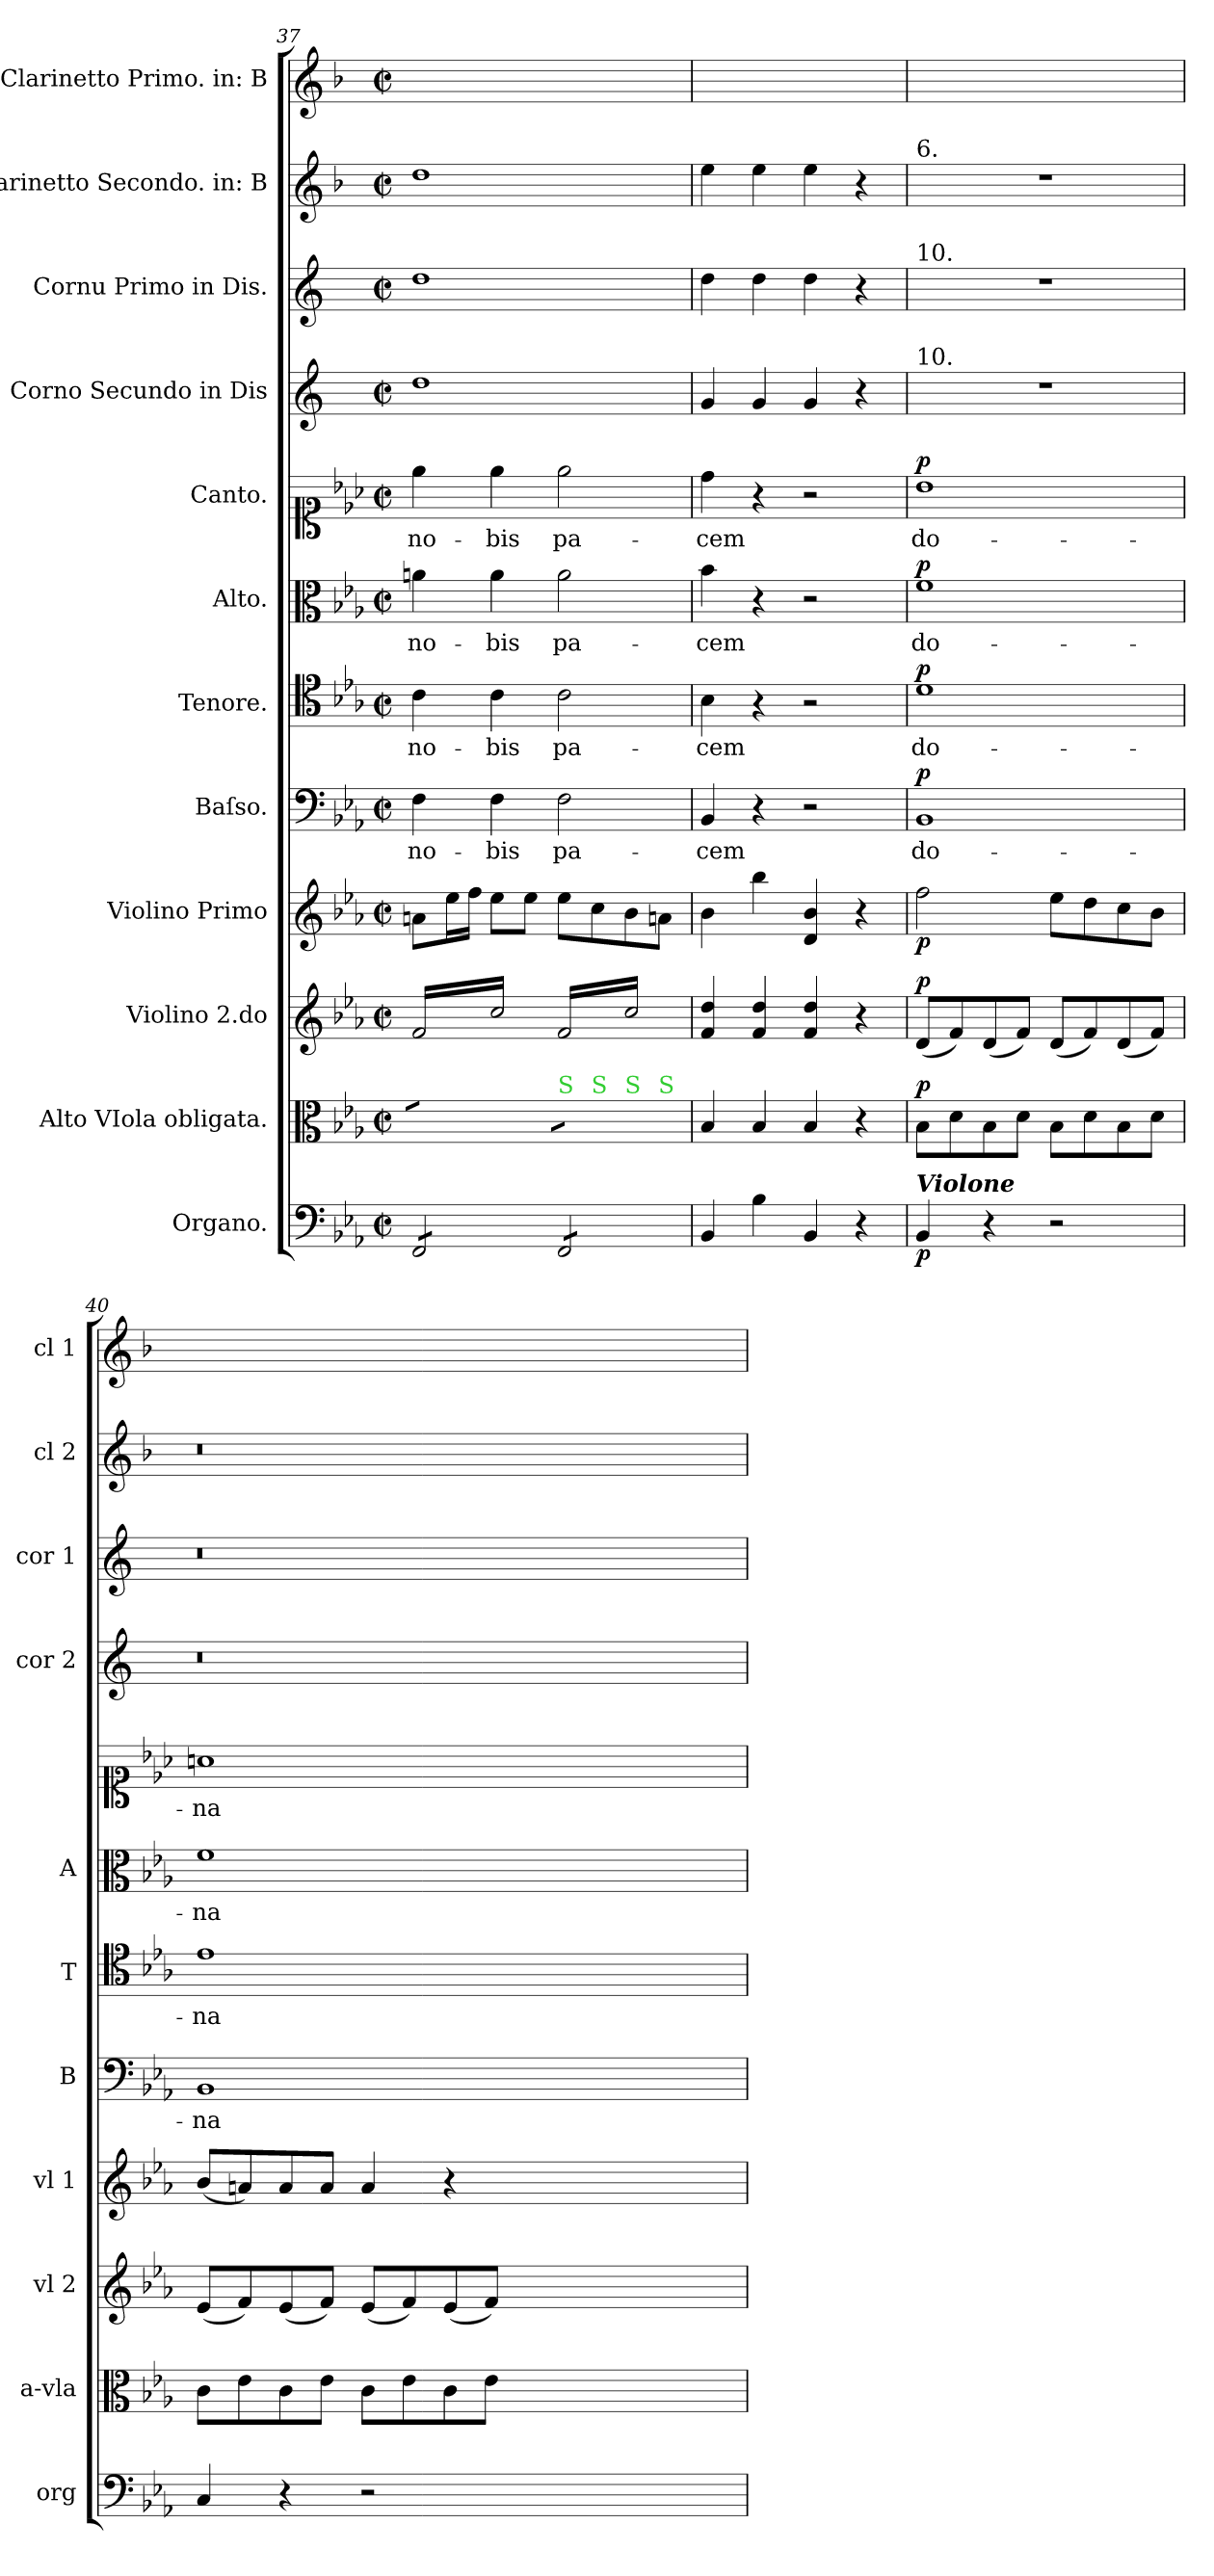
**kern	**dynam	**kern	**dynam	**kern	**dynam	**kern	**dynam	**kern	**text	**dynam	**kern	**text	**dynam	**kern	**text	**dynam	**kern	**text	**dynam	**kern	**kern	**kern	**kern
*part12	*part12	*part11	*part11	*part10	*part10	*part9	*part9	*part8	*part8	*part8	*part7	*part7	*part7	*part6	*part6	*part6	*part5	*part5	*part5	*part4	*part3	*part2	*part1
*staff12	*staff12	*staff11	*staff11	*staff10	*staff10	*staff9	*staff9	*staff8	*staff8	*staff8	*staff7	*staff7	*staff7	*staff6	*staff6	*staff6	*staff5	*staff5	*staff5	*staff4	*staff3	*staff2	*staff1
*I"Organo.	*	*I"Alto VIola obligata.	*	*I"Violino 2.do	*	*I"Violino Primo	*	*I"Baſso.	*	*	*I"Tenore.	*	*	*I"Alto.	*	*	*I"Canto.	*	*	*I"Corno Secundo in Dis	*I"Cornu Primo in Dis.	*I"Clarinetto Secondo. in: B	*I"Clarinetto Primo. in: B
*I'org	*	*I'a-vla	*	*I'vl 2	*	*I'vl 1	*	*I'B	*	*	*I'T	*	*	*I'A	*	*	*	*	*	*I'cor 2	*I'cor 1	*I'cl 2	*I'cl 1
*clefF4	*	*clefC3	*	*clefG2	*	*clefG2	*	*clefF4	*	*	*clefC4	*	*	*clefC3	*	*	*clefC1	*	*	*clefG2	*clefG2	*clefG2	*clefG2
*	*	*	*	*	*	*	*	*	*	*	*	*	*	*	*	*	*	*	*	*ITrd5c9	*ITrd5c9	*ITrd1c2	*ITrd1c2
*k[b-e-a-]	*	*k[b-e-a-]	*	*k[b-e-a-]	*	*k[b-e-a-]	*	*k[b-e-a-]	*	*	*k[b-e-a-]	*	*	*k[b-e-a-]	*	*	*k[b-e-a-]	*	*	*k[b-e-a-]	*k[b-e-a-]	*k[b-e-a-]	*k[b-e-a-]
*E-:	*	*E-:	*	*E-:	*	*E-:	*	*E-:	*	*	*E-:	*	*	*E-:	*	*	*E-:	*	*	*E-:	*E-:	*E-:	*E-:
*M2/2	*	*M2/2	*	*M2/2	*	*M2/2	*	*M2/2	*	*	*M2/2	*	*	*M2/2	*	*	*M2/2	*	*	*M2/2	*M2/2	*M2/2	*M2/2
*met(c|)	*	*met(c|)	*	*met(c|)	*	*met(c|)	*	*met(c|)	*	*	*met(c|)	*	*	*met(c|)	*	*	*met(c|)	*	*	*met(c|)	*met(c|)	*met(c|)	*met(c|)
=37	=37	=37	=37	=37	=37	=37	=37	=37	=37	=37	=37	=37	=37	=37	=37	=37	=37	=37	=37	=37	=37	=37	=37
*	*	*^	*	*	*	*	*	*	*	*	*	*	*	*	*	*	*	*	*	*	*	*	*
!	!	!LO:TX:a:color=crimson:t=⚠	!	!	!	!	!	!	!	!	!	!	!	!	!	!	!	!	!	!	!	!	!	!
!	!	!	!	!	!	!	!	!	!	!	!	!	!	!	!	!LO:LY:i	!	!	!	!	!	!	!	!
*tremolo	*	*	*	*	*	*	*	*	*	*	*	*	*	*	*	*	*	*	*	*	*	*	*	*
*	*	*tremolo	*	*	*	*	*	*	*	*	*	*	*	*	*	*	*	*	*	*	*	*	*	*
*	*	*	*	*	*tremolo	*	*	*	*	*	*	*	*	*	*	*	*	*	*	*	*	*	*	*
8FF/L	.	8f\yyL	2ryy	.	16f/LL	.	8an\L	.	4F\	no-	.	4c\	no-	.	4an\	no-	.	4ee-\	no-	.	1f	1f	1cc	1ryy
.	.	.	.	.	16cc/	.	.	.	.	.	.	.	.	.	.	.	.	.	.	.	.	.	.	.
8FF/	.	8f\yy	.	.	16f/	.	16ee-\L	.	.	.	.	.	.	.	.	.	.	.	.	.	.	.	.	.
.	.	.	.	.	16cc/	.	16ff\JJ	.	.	.	.	.	.	.	.	.	.	.	.	.	.	.	.	.
!	!	!	!	!	!	!	!	!	!	!	!	!	!	!	!	!LO:LY:i	!	!	!	!	!	!	!	!
8FF/	.	8f\yy	.	.	16f/	.	8ee-\L	.	4F\	-bis	.	4c\	-bis	.	4a\	-bis	.	4ee-\	-bis	.	.	.	.	.
.	.	.	.	.	16cc/	.	.	.	.	.	.	.	.	.	.	.	.	.	.	.	.	.	.	.
8FF/J	.	8f\yyJ	.	.	16f/	.	8ee-\J	.	.	.	.	.	.	.	.	.	.	.	.	.	.	.	.	.
.	.	.	.	.	16cc/JJ	.	.	.	.	.	.	.	.	.	.	.	.	.	.	.	.	.	.	.
!	!	!LO:TX:a:color=limegreen:t=S	!	!	!	!	!	!	!	!	!	!	!	!	!	!	!	!	!	!	!	!	!	!
!	!	!	!	!	!	!	!	!	!	!	!	!	!	!	!	!LO:LY:i	!	!	!	!	!	!	!	!
8FF/L	.	8B-/yyL	8F\Lyy	.	16f/LL	.	8ee-\L	.	2F\	pa-	.	2c\	pa-	.	2a\	pa-	.	2ee-\	pa-	.	.	.	.	.
.	.	.	.	.	16cc/	.	.	.	.	.	.	.	.	.	.	.	.	.	.	.	.	.	.	.
!	!	!	!LO:TX:a:color=limegreen:t=S	!	!	!	!	!	!	!	!	!	!	!	!	!	!	!	!	!	!	!	!	!
8FF/	.	8B-/yy	8F\yy	.	16f/	.	8cc\	.	.	.	.	.	.	.	.	.	.	.	.	.	.	.	.	.
.	.	.	.	.	16cc/	.	.	.	.	.	.	.	.	.	.	.	.	.	.	.	.	.	.	.
!	!	!	!LO:TX:a:color=limegreen:t=S	!	!	!	!	!	!	!	!	!	!	!	!	!	!	!	!	!	!	!	!	!
8FF/	.	8B-/yy	8F\yy	.	16f/	.	8b-\	.	.	.	.	.	.	.	.	.	.	.	.	.	.	.	.	.
.	.	.	.	.	16cc/	.	.	.	.	.	.	.	.	.	.	.	.	.	.	.	.	.	.	.
!	!	!	!LO:TX:a:color=limegreen:t=S	!	!	!	!	!	!	!	!	!	!	!	!	!	!	!	!	!	!	!	!	!
8FF/J	.	8B-/yyJ	8F\Jyy	.	16f/	.	8an\J	.	.	.	.	.	.	.	.	.	.	.	.	.	.	.	.	.
*	*	*Xtremolo	*	*	*	*	*	*	*	*	*	*	*	*	*	*	*	*	*	*	*	*	*	*
*Xtremolo	*	*	*	*	*	*	*	*	*	*	*	*	*	*	*	*	*	*	*	*	*	*	*	*
.	.	.	.	.	16cc/JJ	.	.	.	.	.	.	.	.	.	.	.	.	.	.	.	.	.	.	.
*	*	*	*	*	*Xtremolo	*	*	*	*	*	*	*	*	*	*	*	*	*	*	*	*	*	*	*
=38	=38	=38	=38	=38	=38	=38	=38	=38	=38	=38	=38	=38	=38	=38	=38	=38	=38	=38	=38	=38	=38	=38	=38	=38
!	!	!	!	!	!	!	!	!	!	!	!	!	!	!	!	!LO:LY:i	!	!	!	!	!	!	!	!
*	*	*v	*v	*	*	*	*	*	*	*	*	*	*	*	*	*	*	*	*	*	*	*	*	*
4BB-/	.	4B-/	.	4f/ 4dd/	.	4b-\	.	4BB-/	-cem	.	4B-\	-cem	.	4b-\	-cem	.	4dd\	-cem	.	4B-/	4f\	4dd\	1ryy
.	.	.	.	.	.	.	.	.	.	.	.	.	.	.	.	.	.	.	.	.	.	.	.
.	.	.	.	.	.	.	.	.	.	.	.	.	.	.	.	.	.	.	.	.	.	.	.
.	.	.	.	.	.	.	.	.	.	.	.	.	.	.	.	.	.	.	.	.	.	.	.
4B-\	.	4B-/	.	4f/ 4dd/	.	4bb-\	.	4r	.	.	4r	.	.	4r	.	.	4r	.	.	4B-/	4f\	4dd\	.
4BB-/	.	4B-/	.	4f/ 4dd/	.	4d/ 4b-/	.	2r	.	.	2r	.	.	2r	.	.	2r	.	.	4B-/	4f\	4dd\	.
4r	.	4r	.	4r	.	4r	.	.	.	.	.	.	.	.	.	.	.	.	.	4r	4r	4r	.
=39	=39	=39	=39	=39	=39	=39	=39	=39	=39	=39	=39	=39	=39	=39	=39	=39	=39	=39	=39	=39	=39	=39	=39
!	!	!	!	!	!	!	!	!	!	!	!	!	!	!	!	!	!	!	!	!	!	!LO:TX:a:t=6.	!
!	!	!	!	!	!	!	!	!	!	!	!	!	!	!	!	!	!	!	!	!	!LO:TX:a:t=10.	!	!
!	!	!	!	!	!	!	!	!	!	!	!	!	!	!	!	!	!	!	!	!LO:TX:a:t=10.	!	!	!
!LO:TX:a:Bi:t=Violone	!	!	!	!	!	!	!	!	!	!	!	!	!	!	!	!	!	!	!	!	!	!	!
!	!	!	!LO:DY:a	!	!LO:DY:a	!	!	!	!	!LO:DY:a	!	!	!LO:DY:a	!	!	!LO:DY:a	!	!	!LO:DY:a	!	!	!	!
4BB-/	p	8B-\L	p	(8d/L	p	2ff\	p	1BB-	do-	p	1d	do-	p	1f	do-	p	1b-	do-	p	1r	1r	1r	1ryy
.	.	8d\	.	8f/)	.	.	.	.	.	.	.	.	.	.	.	.	.	.	.	.	.	.	.
4r	.	8B-\	.	(8d/	.	.	.	.	.	.	.	.	.	.	.	.	.	.	.	.	.	.	.
.	.	8d\J	.	8f/J)	.	.	.	.	.	.	.	.	.	.	.	.	.	.	.	.	.	.	.
2r	.	8B-\L	.	(8d/L	.	8ee-\L	.	.	.	.	.	.	.	.	.	.	.	.	.	.	.	.	.
.	.	8d\	.	8f/)	.	8dd\	.	.	.	.	.	.	.	.	.	.	.	.	.	.	.	.	.
.	.	8B-\	.	(8d/	.	8cc\	.	.	.	.	.	.	.	.	.	.	.	.	.	.	.	.	.
.	.	8d\J	.	8f/J)	.	8b-\J	.	.	.	.	.	.	.	.	.	.	.	.	.	.	.	.	.
=40	=40	=40	=40	=40	=40	=40	=40	=40	=40	=40	=40	=40	=40	=40	=40	=40	=40	=40	=40	=40	=40	=40	=40
4C/	.	8c\L	.	(8e-/L	.	(8b-/L	.	1BB-	-na	.	1e-	-na	.	1f	-na	.	1an	-na	.	0.r	0.r	0.r	1ryy
.	.	8e-\	.	8f/)	.	8an/)	.	.	.	.	.	.	.	.	.	.	.	.	.	.	.	.	.
4r	.	8c\	.	(8e-/	.	8a/	.	.	.	.	.	.	.	.	.	.	.	.	.	.	.	.	.
.	.	8e-\J	.	8f/J)	.	8a/J	.	.	.	.	.	.	.	.	.	.	.	.	.	.	.	.	.
2r	.	8c\L	.	(8e-/L	.	4a/	.	.	.	.	.	.	.	.	.	.	.	.	.	.	.	.	.
.	.	8e-\	.	8f/)	.	.	.	.	.	.	.	.	.	.	.	.	.	.	.	.	.	.	.
.	.	8c\	.	(8e-/	.	4r	.	.	.	.	.	.	.	.	.	.	.	.	.	.	.	.	.
.	.	8e-\J	.	8f/J)	.	.	.	.	.	.	.	.	.	.	.	.	.	.	.	.	.	.	.
0ryy	.	0ryy	.	0ryy	.	0ryy	.	0ryy	.	.	0ryy	.	.	0ryy	.	.	0ryy	.	.	.	.	.	0ryy
=	=	=	=	=	=	=	=	=	=	=	=	=	=	=	=	=	=	=	=	=	=	=	=
*-	*-	*-	*-	*-	*-	*-	*-	*-	*-	*-	*-	*-	*-	*-	*-	*-	*-	*-	*-	*-	*-	*-	*-
